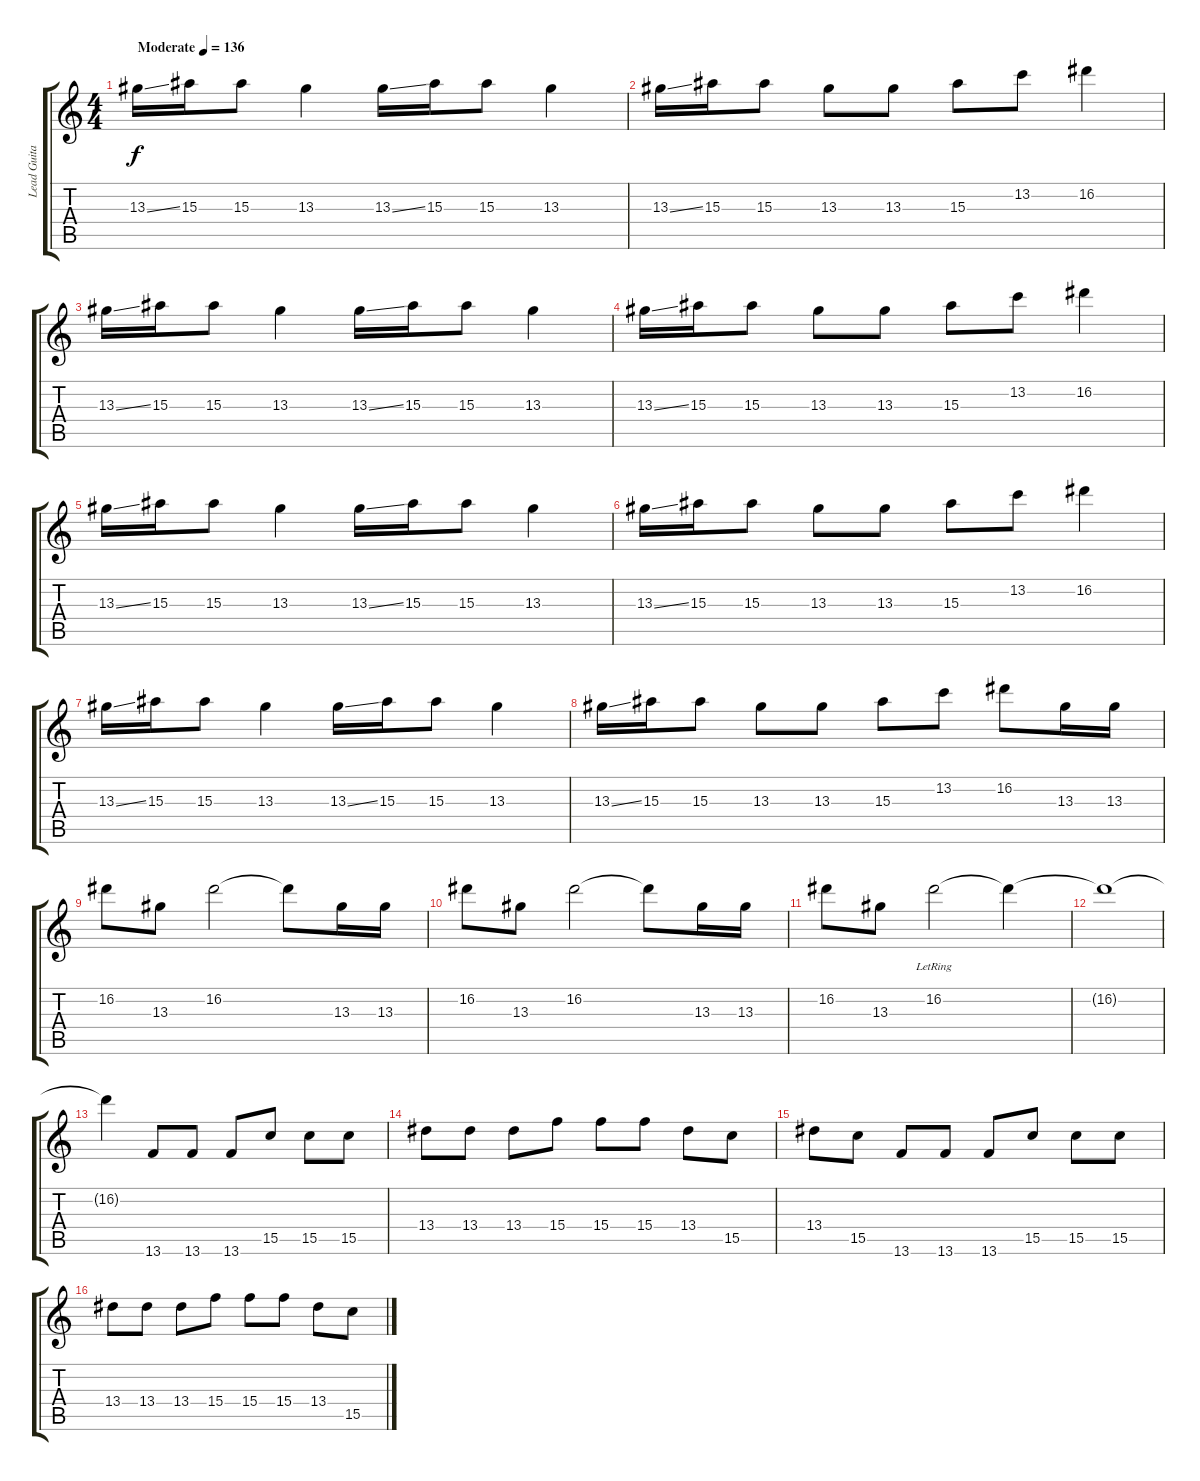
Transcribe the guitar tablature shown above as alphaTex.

\track ("Lead Guitar" "Lead Guita") {instrument electricguitarclean}
\staff {score tabs}
\tuning (E4 B3 G3 D3 A2 E2) {hide}
\ts (4 4)
\tempo (136 "Moderate")
\clef g2
\ks c
13.3{ss}.16{dy f instrument electricguitarclean} 15.3.16 15.3.8 13.3.4 13.3{ss}.16 15.3.16 15.3.8 13.3.4 |
13.3{ss}.16 15.3.16 15.3.8 13.3.8 13.3.8 15.3.8 13.2.8 16.2.4 |
13.3{ss}.16 15.3.16 15.3.8 13.3.4 13.3{ss}.16 15.3.16 15.3.8 13.3.4 |
13.3{ss}.16 15.3.16 15.3.8 13.3.8 13.3.8 15.3.8 13.2.8 16.2.4 |
13.3{ss}.16 15.3.16 15.3.8 13.3.4 13.3{ss}.16 15.3.16 15.3.8 13.3.4 |
13.3{ss}.16 15.3.16 15.3.8 13.3.8 13.3.8 15.3.8 13.2.8 16.2.4 |
13.3{ss}.16 15.3.16 15.3.8 13.3.4 13.3{ss}.16 15.3.16 15.3.8 13.3.4 |
13.3{ss}.16 15.3.16 15.3.8 13.3.8 13.3.8 15.3.8 13.2.8 16.2.8 13.3.16 13.3.16 |
16.2.8 13.3.8 16.2.2 16.2{t}.8 13.3.16 13.3.16 |
16.2.8 13.3.8 16.2.2 16.2{t}.8 13.3.16 13.3.16 |
16.2.8 13.3.8 16.2{lr}.2 16.2{t}.4 |
16.2{t}.1 |
16.2{t}.4 13.6.8 13.6.8 13.6.8 15.5.8 15.5.8 15.5.8 |
13.4.8 13.4.8 13.4.8 15.4.8 15.4.8 15.4.8 13.4.8 15.5.8 |
13.4.8 15.5.8 13.6.8 13.6.8 13.6.8 15.5.8 15.5.8 15.5.8 |
13.4.8 13.4.8 13.4.8 15.4.8 15.4.8 15.4.8 13.4.8 15.5.8
